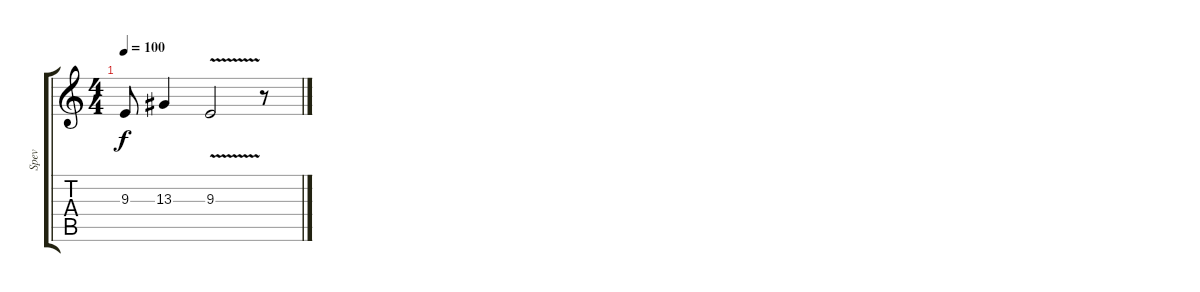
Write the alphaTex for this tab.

\track ("Spev" "Spev") {instrument trumpet}
\staff {score tabs}
\tuning (E4 B3 G3 D3 A2 E2) {hide}
\ts (4 4)
\tempo 100
\clef g2
\ks c
9.3.8{dy f} 13.3.4 9.3{v}.2 r.8
